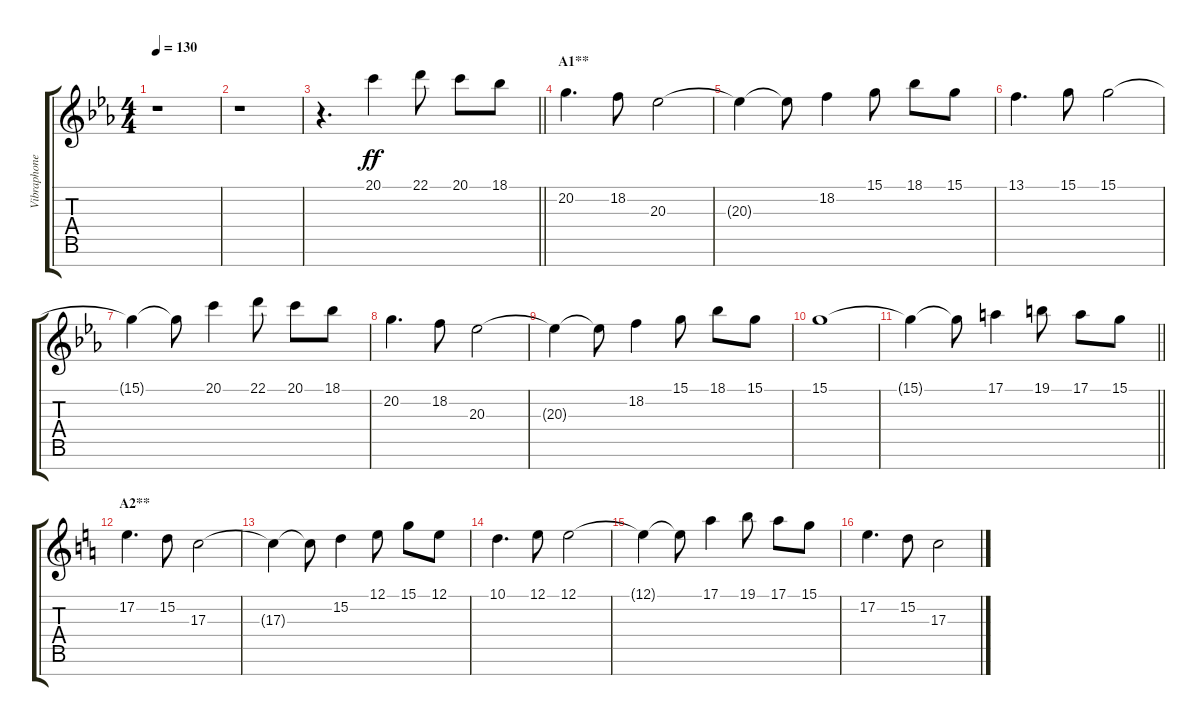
\track ("Vibraphone" "Vibraphone") {instrument fx7echoes}
\staff {score tabs}
\tuning (E4 B3 G3 D3 A2 E2 B1) {hide}
\ts (4 4)
\tempo 130
\clef g2
\ks eb
r.1{dy ff} |
r.1 |
\barLineRight lightlight
r.4{d} 20.1.4 22.1.8 20.1.8 18.1.8 |
\section ("" "A1**")
20.2.4{d} 18.2.8 20.3.2 |
20.3{t}.4 20.3{t}.8 18.2.4 15.1.8 18.1.8 15.1.8 |
13.1.4{d} 15.1.8 15.1.2 |
15.1{t}.4 15.1{t}.8 20.1.4 22.1.8 20.1.8 18.1.8 |
20.2.4{d} 18.2.8 20.3.2 |
20.3{t}.4 20.3{t}.8 18.2.4 15.1.8 18.1.8 15.1.8 |
15.1.1 |
\barLineRight lightlight
15.1{t}.4 15.1{t}.8 17.1.4 19.1.8 17.1.8 15.1.8 |
\section ("" "A2**")
\ks c
17.2.4{d} 15.2.8 17.3.2 |
17.3{t}.4 17.3{t}.8 15.2.4 12.1.8 15.1.8 12.1.8 |
10.1.4{d} 12.1.8 12.1.2 |
12.1{t}.4 12.1{t}.8 17.1.4 19.1.8 17.1.8 15.1.8 |
17.2.4{d} 15.2.8 17.3.2
